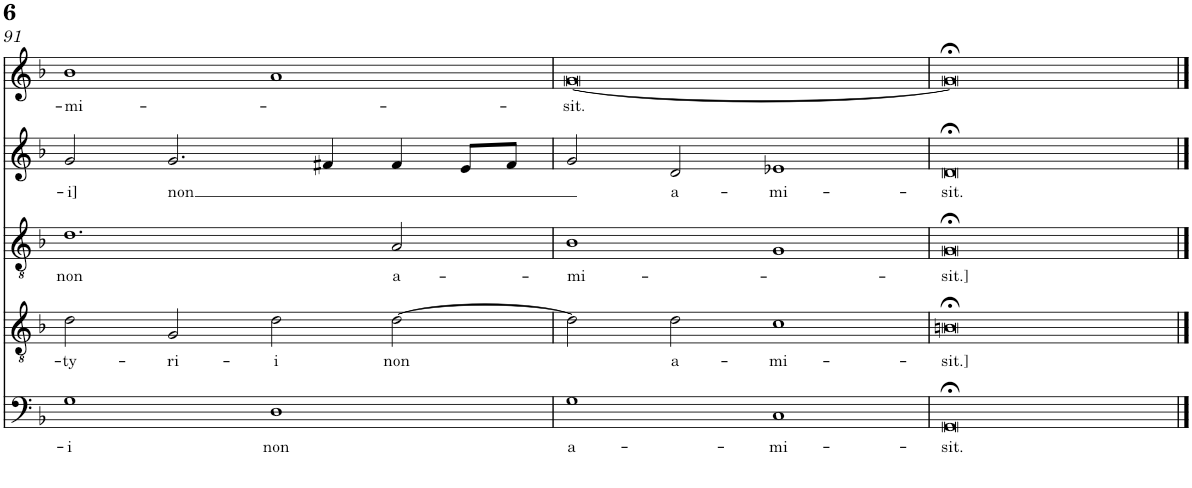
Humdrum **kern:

**kern	**text	**kern	**text	**kern	**text	**kern	**text	**kern	**text
*part5	*part5	*part4	*part4	*part3	*part3	*part2	*part2	*part1	*part1
*staff5	*staff5	*staff4	*staff4	*staff3	*staff3	*staff2	*staff2	*staff1	*staff1
*I"Piano	*	*I"Piano	*	*I"Piano	*	*I"Piano	*	*I"Piano	*
*I'Pno	*	*I'Pno	*	*I'Pno	*	*I'Pno	*	*I'Pno	*
!!LO:PB:g=z
*clefF4	*	*clefGv2	*	*clefGv2	*	*clefG2	*	*clefG2	*
*k[b-]	*	*k[b-]	*	*k[b-]	*	*k[b-]	*	*k[b-]	*
*M4/2	*	*M4/2	*	*M4/2	*	*M4/2	*	*M4/2	*
=91	=91	=91	=91	=91	=91	=91	=91	=91	=91
!	!LO:LY:b	!	!LO:LY:b	!	!LO:LY:b	!	!LO:LY:b	!	!LO:LY:b
1G	-i	2d\	-ty­-	1.d	non	2g/	-i]	1b-	-mi-
!	!	!	!LO:LY:b	!	!	!	!LO:LY:b	!	!
.	.	2G/	-ri-	.	.	2.g/	non	.	.
!	!LO:LY:b	!	!LO:LY:b	!	!	!	!	!	!
1D	non	2d\	-i	.	.	.	.	1a	.
.	.	.	.	.	.	4f#X/	.	.	.
!	!	!	!LO:LY:b	!	!LO:LY:b	!	!	!	!
.	.	[2d\	non	2A/	a­-	4f#/	.	.	.
.	.	.	.	.	.	8e/L	.	.	.
.	.	.	.	.	.	8f#/J	.	.	.
=92	=92	=92	=92	=92	=92	=92	=92	=92	=92
!	!LO:LY:b	!	!	!	!LO:LY:b	!	!	!	!LO:LY:b
1G	a-	2d\]	.	1B-	-mi­-	2g/	.	[0g	-sit.
!	!	!	!LO:LY:b	!	!	!	!LO:LY:b	!	!
.	.	2d\	a­-	.	.	2d/	a-	.	.
!	!LO:LY:b	!	!LO:LY:b	!	!	!	!LO:LY:b	!	!
1C	-mi-	1c	-mi­-	1G	.	1e-X	-mi-	.	.
=93	=93	=93	=93	=93	=93	=93	=93	=93	=93
!	!LO:LY:b	!	!LO:LY:b	!	!LO:LY:b	!	!LO:LY:b	!	!
0GG;<	-sit.	0Bn;<	-sit.]	0G;<	-sit.]	0d;<	-sit.	0g;<]	.
==	==	==	==	==	==	==	==	==	==
*-	*-	*-	*-	*-	*-	*-	*-	*-	*-
